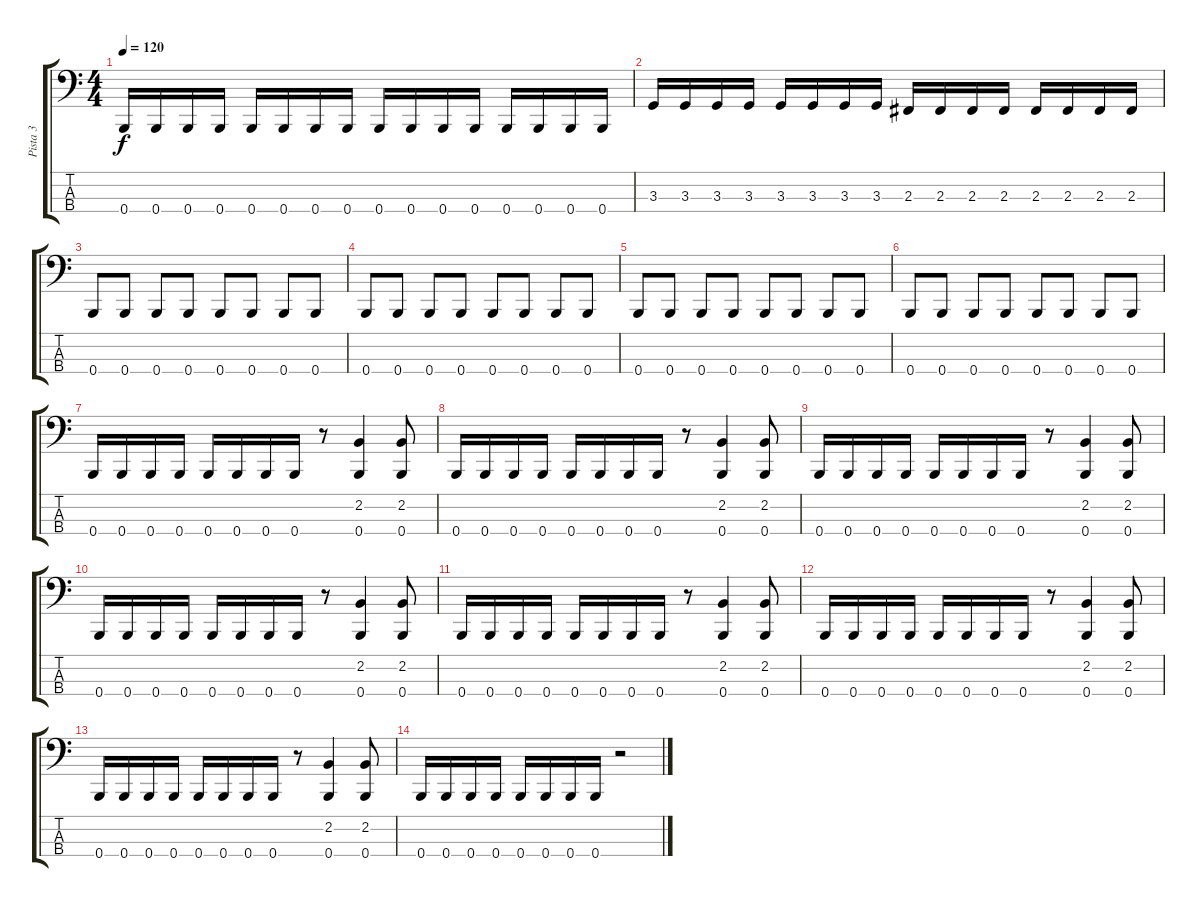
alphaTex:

\track ("Pista 3" "Pista 3") {instrument electricbasspick}
\staff {score tabs}
\tuning (D2 A1 E1 B0) {hide}
\ts (4 4)
\tempo 120
\clef f4
\ks c
0.4.16{dy f} 0.4.16 0.4.16 0.4.16 0.4.16 0.4.16 0.4.16 0.4.16 0.4.16 0.4.16 0.4.16 0.4.16 0.4.16 0.4.16 0.4.16 0.4.16 |
3.3.16 3.3.16 3.3.16 3.3.16 3.3.16 3.3.16 3.3.16 3.3.16 2.3.16 2.3.16 2.3.16 2.3.16 2.3.16 2.3.16 2.3.16 2.3.16 |
0.4.8 0.4.8 0.4.8 0.4.8 0.4.8 0.4.8 0.4.8 0.4.8 |
0.4.8 0.4.8 0.4.8 0.4.8 0.4.8 0.4.8 0.4.8 0.4.8 |
0.4.8 0.4.8 0.4.8 0.4.8 0.4.8 0.4.8 0.4.8 0.4.8 |
0.4.8 0.4.8 0.4.8 0.4.8 0.4.8 0.4.8 0.4.8 0.4.8 |
0.4.16 0.4.16 0.4.16 0.4.16 0.4.16 0.4.16 0.4.16 0.4.16 r.8 (2.2 0.4).4 (2.2 0.4).8 |
0.4.16 0.4.16 0.4.16 0.4.16 0.4.16 0.4.16 0.4.16 0.4.16 r.8 (2.2 0.4).4 (2.2 0.4).8 |
0.4.16 0.4.16 0.4.16 0.4.16 0.4.16 0.4.16 0.4.16 0.4.16 r.8 (2.2 0.4).4 (2.2 0.4).8 |
0.4.16 0.4.16 0.4.16 0.4.16 0.4.16 0.4.16 0.4.16 0.4.16 r.8 (2.2 0.4).4 (2.2 0.4).8 |
0.4.16 0.4.16 0.4.16 0.4.16 0.4.16 0.4.16 0.4.16 0.4.16 r.8 (2.2 0.4).4 (2.2 0.4).8 |
0.4.16 0.4.16 0.4.16 0.4.16 0.4.16 0.4.16 0.4.16 0.4.16 r.8 (2.2 0.4).4 (2.2 0.4).8 |
0.4.16 0.4.16 0.4.16 0.4.16 0.4.16 0.4.16 0.4.16 0.4.16 r.8 (2.2 0.4).4 (2.2 0.4).8 |
0.4.16 0.4.16 0.4.16 0.4.16 0.4.16 0.4.16 0.4.16 0.4.16 r.2
